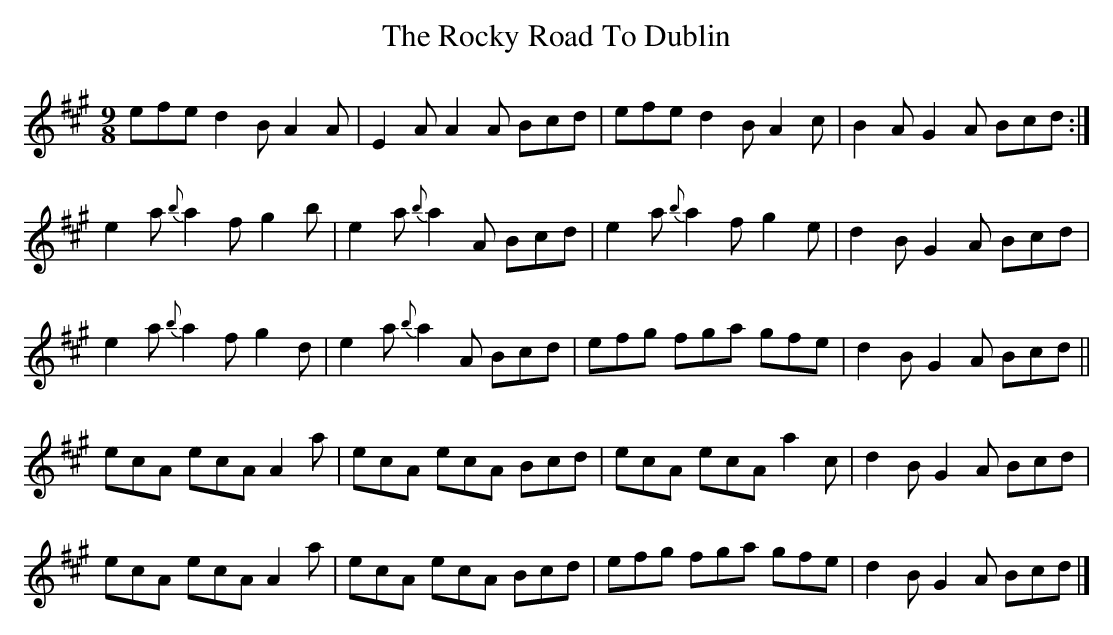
X:1
T: The Rocky Road To Dublin
M: 9/8
L: 1/8
K: A
efe d2 B A2 A | E2 A A2 A Bcd | efe d2 B A2 c | B2 A G2 A Bcd :|
e2 a {b}a2 f g2 b | e2 a {b}a2 A Bcd | e2 a {b}a2 f g2 e | d2 B G2 A Bcd |
e2 a {b}a2 f g2 d | e2 a {b}a2 A Bcd | efg fga gfe | d2 B G2 A Bcd ||
ecA ecA A2 a | ecA ecA Bcd | ecA ecA a2 c | d2 B G2 A Bcd |
ecA ecA A2 a | ecA ecA Bcd | efg fga gfe | d2 B G2 A Bcd |]
